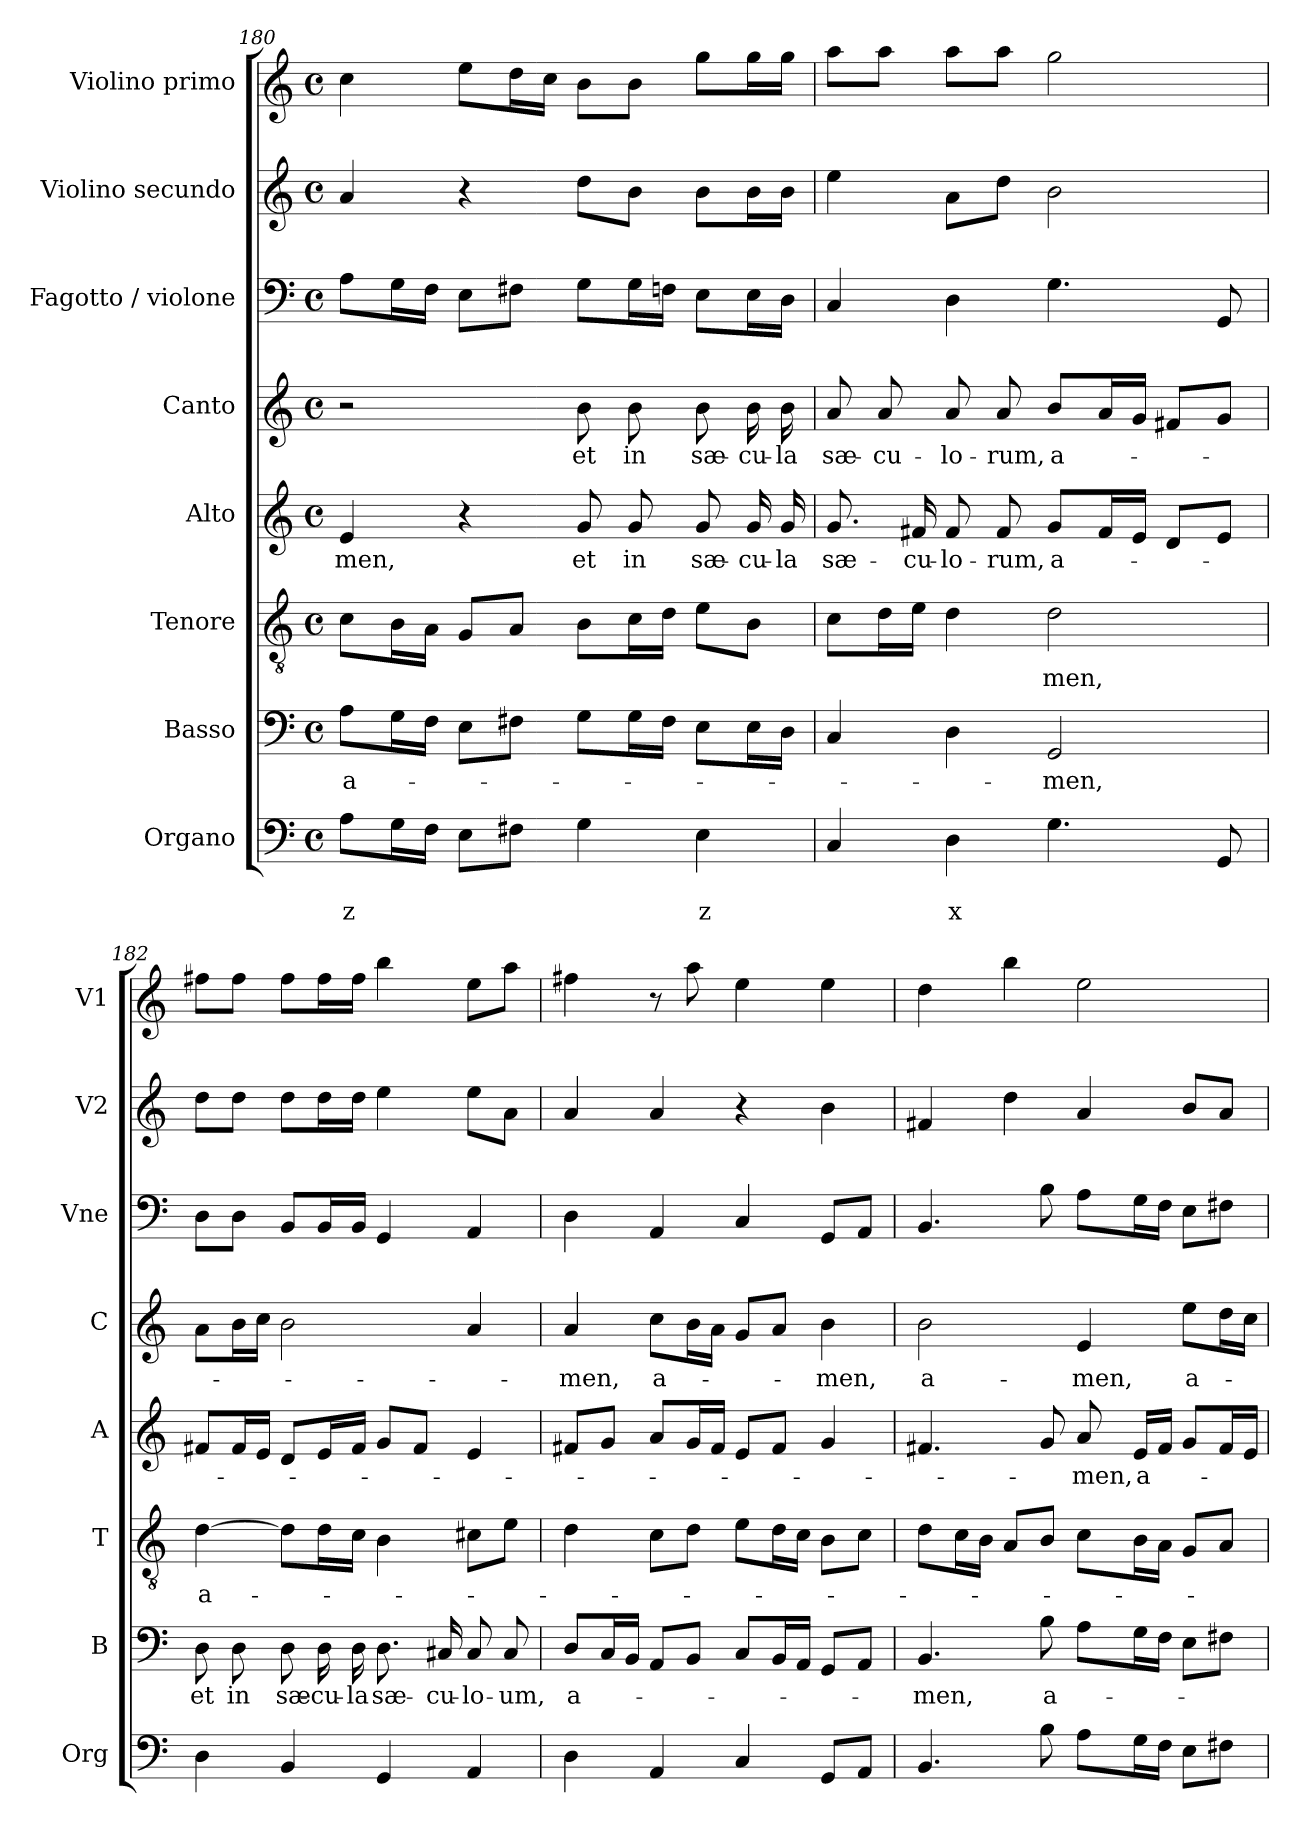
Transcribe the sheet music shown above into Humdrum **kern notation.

**kern	**text	**text	**kern	**text	**kern	**text	**kern	**text	**kern	**text	**kern	**kern	**kern
*part8	*part8	*part8	*part7	*part7	*part6	*part6	*part5	*part5	*part4	*part4	*part3	*part2	*part1
*staff8	*staff8	*staff8	*staff7	*staff7	*staff6	*staff6	*staff5	*staff5	*staff4	*staff4	*staff3	*staff2	*staff1
*I"Organo	*	*	*I"Basso	*	*I"Tenore	*	*I"Alto	*	*I"Canto	*	*I"Fagotto / violone	*I"Violino secundo	*I"Violino primo
*I'Org	*	*	*I'B	*	*I'T	*	*I'A	*	*I'C	*	*I'Vne	*I'V2	*I'V1
*clefF4	*	*	*clefF4	*	*clefGv2	*	*clefG2	*	*clefG2	*	*clefF4	*clefG2	*clefG2
*k[]	*	*	*k[]	*	*k[]	*	*k[]	*	*k[]	*	*k[]	*k[]	*k[]
*C:	*	*	*C:	*	*C:	*	*C:	*	*C:	*	*C:	*C:	*C:
*M4/4	*	*	*M4/4	*	*M4/4	*	*M4/4	*	*M4/4	*	*M4/4	*M4/4	*M4/4
*met(c)	*	*	*met(c)	*	*met(c)	*	*met(c)	*	*met(c)	*	*met(c)	*met(c)	*met(c)
=180	=180	=180	=180	=180	=180	=180	=180	=180	=180	=180	=180	=180	=180
!	!	!LO:LY:b	!	!LO:LY:b	!	!	!	!LO:LY:b	!	!	!	!	!
8A\L	.	z	8A\L	a-	8c\L	.	4e/	-men,	2r	.	8A\L	4a/	4cc\
16G\L	.	.	16G\L	.	16B\L	.	.	.	.	.	16G\L	.	.
16F\JJ	.	.	16F\JJ	.	16A\JJ	.	.	.	.	.	16F\JJ	.	.
8E\L	.	.	8E\L	.	8G/L	.	4r	.	.	.	8E\L	4r	8ee\L
8F#X\J	.	.	8F#X\J	.	8A/J	.	.	.	.	.	8F#X\J	.	16dd\L
.	.	.	.	.	.	.	.	.	.	.	.	.	16cc\JJ
!	!	!	!	!	!	!	!	!LO:LY:b	!	!LO:LY:b	!	!	!
4G\	.	.	8G\L	.	8B\L	.	8g/	et	8b\	et	8G\L	8dd\L	8b\L
!	!	!	!	!	!	!	!	!LO:LY:b	!	!LO:LY:b	!	!	!
.	.	.	16G\L	.	16c\L	.	8g/	in	8b\	in	16G\L	8b\J	8b\J
.	.	.	16F#\JJ	.	16d\JJ	.	.	.	.	.	16Fn\JJ	.	.
!	!	!LO:LY:b	!	!	!	!	!	!LO:LY:b	!	!LO:LY:b	!	!	!
4E\	.	z	8E\L	.	8e\L	.	8g/	sæ-	8b\	sæ-	8E\L	8b\L	8gg\L
!	!	!	!	!	!	!	!	!LO:LY:b	!	!LO:LY:b	!	!	!
.	.	.	16E\L	.	8B\J	.	16g/	-cu-	16b\	-cu-	16E\L	16b\L	16gg\L
!	!	!	!	!	!	!	!	!LO:LY:b	!	!LO:LY:b	!	!	!
.	.	.	16D\JJ	.	.	.	16g/	-la	16b\	-la	16D\JJ	16b\JJ	16gg\JJ
=181	=181	=181	=181	=181	=181	=181	=181	=181	=181	=181	=181	=181	=181
!	!	!	!	!	!	!	!	!LO:LY:b	!	!LO:LY:b	!	!	!
4C/	.	.	4C/	.	8c\L	.	8.g/	sæ-	8a/	sæ-	4C/	4ee\	8aa\L
!	!	!	!	!	!	!	!	!	!	!LO:LY:b	!	!	!
.	.	.	.	.	16d\L	.	.	.	8a/	-cu-	.	.	8aa\J
!	!	!	!	!	!	!	!	!LO:LY:b	!	!	!	!	!
.	.	.	.	.	16e\JJ	.	16f#X/	-cu-	.	.	.	.	.
!	!	!LO:LY:b	!	!	!	!	!	!LO:LY:b	!	!LO:LY:b	!	!	!
4D\	.	x	4D\	.	4d\	.	8f#/	-lo-	8a/	-lo-	4D\	8a\L	8aa\L
!	!	!	!	!	!	!	!	!LO:LY:b	!	!LO:LY:b	!	!	!
.	.	.	.	.	.	.	8f#/	-rum,	8a/	-rum,	.	8dd\J	8aa\J
!	!	!	!	!LO:LY:b	!	!LO:LY:b	!	!LO:LY:b	!	!LO:LY:b	!	!	!
4.G\	.	.	2GG/	-men,	2d\	-men,	8g/L	a-	8b/L	a-	4.G\	2b\	2gg\
.	.	.	.	.	.	.	16f#/L	.	16a/L	.	.	.	.
.	.	.	.	.	.	.	16e/JJ	.	16g/JJ	.	.	.	.
.	.	.	.	.	.	.	8d/L	.	8f#X/L	.	.	.	.
8GG/	.	.	.	.	.	.	8e/J	.	8g/J	.	8GG/	.	.
!!LO:LB:g=z
=182	=182	=182	=182	=182	=182	=182	=182	=182	=182	=182	=182	=182	=182
!	!	!	!	!LO:LY:b	!	!LO:LY:b	!	!	!	!	!	!	!
4D\	.	.	8D\	et	[4d\	a-	8f#X/L	.	8a\L	.	8D\L	8dd\L	8ff#X\L
!	!	!	!	!LO:LY:b	!	!	!	!	!	!	!	!	!
.	.	.	8D\	in	.	.	16f#/L	.	16b\L	.	8D\J	8dd\J	8ff#\J
.	.	.	.	.	.	.	16e/JJ	.	16cc\JJ	.	.	.	.
!	!	!	!	!LO:LY:b	!	!	!	!	!	!	!	!	!
4BB/	.	.	8D\	sæ-	8d\L]	.	8d/L	.	2b\	.	8BB/L	8dd\L	8ff#\L
!	!	!	!	!LO:LY:b	!	!	!	!	!	!	!	!	!
.	.	.	16D\	-cu-	16d\L	.	16e/L	.	.	.	16BB/L	16dd\L	16ff#\L
!	!	!	!	!LO:LY:b	!	!	!	!	!	!	!	!	!
.	.	.	16D\	-la	16c\JJ	.	16f#/JJ	.	.	.	16BB/JJ	16dd\JJ	16ff#\JJ
!	!	!	!	!LO:LY:b	!	!	!	!	!	!	!	!	!
4GG/	.	.	8.D\	sæ-	4B\	.	8g/L	.	.	.	4GG/	4ee\	4bb\
.	.	.	.	.	.	.	8f#/J	.	.	.	.	.	.
!	!	!	!	!LO:LY:b	!	!	!	!	!	!	!	!	!
.	.	.	16C#X/	-cu-	.	.	.	.	.	.	.	.	.
!	!	!	!	!LO:LY:b	!	!	!	!	!	!	!	!	!
4AA/	.	.	8C#/	-lo-	8c#X\L	.	4e/	.	4a/	.	4AA/	8ee\L	8ee\L
!	!	!	!	!LO:LY:b	!	!	!	!	!	!	!	!	!
.	.	.	8C#/	-um,	8e\J	.	.	.	.	.	.	8a\J	8aa\J
=183	=183	=183	=183	=183	=183	=183	=183	=183	=183	=183	=183	=183	=183
!	!	!	!	!LO:LY:b	!	!	!	!	!	!LO:LY:b	!	!	!
4D\	.	.	8D/L	a-	4d\	.	8f#X/L	.	4a/	-men,	4D\	4a/	4ff#X\
.	.	.	16C/L	.	.	.	8g/J	.	.	.	.	.	.
.	.	.	16BB/JJ	.	.	.	.	.	.	.	.	.	.
!	!	!	!	!	!	!	!	!	!	!LO:LY:b	!	!	!
4AA/	.	.	8AA/L	.	8c\L	.	8a/L	.	8cc\L	a-	4AA/	4a/	8r
.	.	.	8BB/J	.	8d\J	.	16g/L	.	16b\L	.	.	.	8aa\
.	.	.	.	.	.	.	16f#/JJ	.	16a\JJ	.	.	.	.
4C/	.	.	8C/L	.	8e\L	.	8e/L	.	8g/L	.	4C/	4r	4ee\
.	.	.	16BB/L	.	16d\L	.	8f#/J	.	8a/J	.	.	.	.
.	.	.	16AA/JJ	.	16c\JJ	.	.	.	.	.	.	.	.
!	!	!	!	!	!	!	!	!	!	!LO:LY:b	!	!	!
8GG/L	.	.	8GG/L	.	8B\L	.	4g/	.	4b\	-men,	8GG/L	4b\	4ee\
8AA/J	.	.	8AA/J	.	8c\J	.	.	.	.	.	8AA/J	.	.
=184	=184	=184	=184	=184	=184	=184	=184	=184	=184	=184	=184	=184	=184
!	!	!	!	!LO:LY:b	!	!	!	!	!	!LO:LY:b	!	!	!
4.BB/	.	.	4.BB/	-men,	8d\L	.	4.f#X/	.	2b\	a-	4.BB/	4f#X/	4dd\
.	.	.	.	.	16c\L	.	.	.	.	.	.	.	.
.	.	.	.	.	16B\JJ	.	.	.	.	.	.	.	.
.	.	.	.	.	8A/L	.	.	.	.	.	.	4dd\	4bb\
!	!	!	!	!LO:LY:b	!	!	!	!	!	!	!	!	!
8B\	.	.	8B\	a-	8B/J	.	8g/	.	.	.	8B\	.	.
!	!	!	!	!	!	!	!	!LO:LY:b	!	!LO:LY:b	!	!	!
8A\L	.	.	8A\L	.	8c\L	.	8a/	-men,	4e/	-men,	8A\L	4a/	2ee\
!	!	!	!	!	!	!	!	!LO:LY:b	!	!	!	!	!
16G\L	.	.	16G\L	.	16B\L	.	16e/LL	a-	.	.	16G\L	.	.
16F\JJ	.	.	16F\JJ	.	16A\JJ	.	16f#/JJ	.	.	.	16F\JJ	.	.
!	!	!	!	!	!	!	!	!	!	!LO:LY:b	!	!	!
8E\L	.	.	8E\L	.	8G/L	.	8g/L	.	8ee\L	a-	8E\L	8b/L	.
8F#X\J	.	.	8F#X\J	.	8A/J	.	16f#/L	.	16dd\L	.	8F#X\J	8a/J	.
.	.	.	.	.	.	.	16e/JJ	.	16cc\JJ	.	.	.	.
=	=	=	=	=	=	=	=	=	=	=	=	=	=
*-	*-	*-	*-	*-	*-	*-	*-	*-	*-	*-	*-	*-	*-
